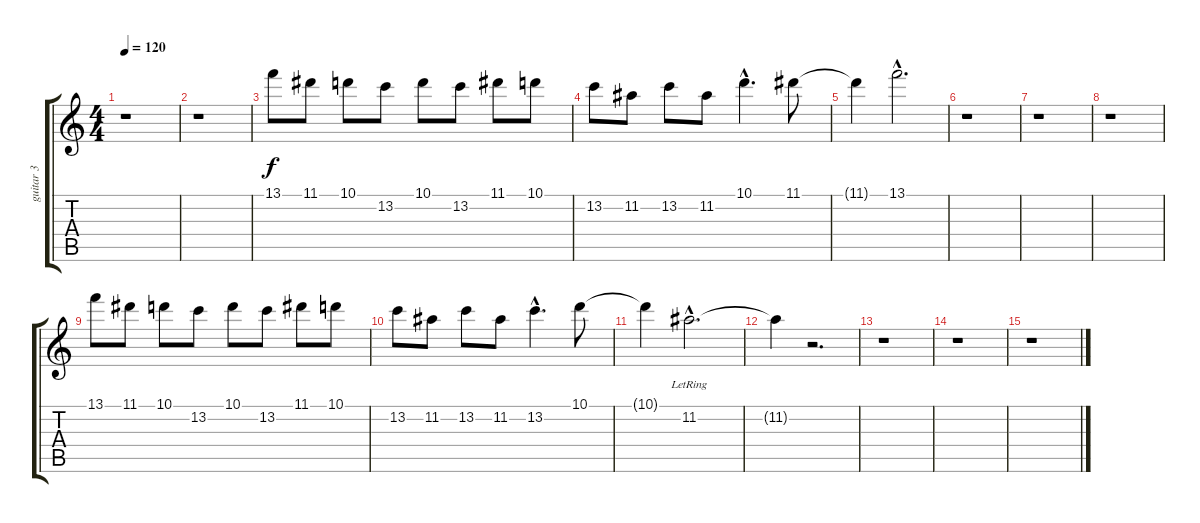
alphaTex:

\track ("guitar 3" "guitar 3") {instrument overdrivenguitar}
\staff {score tabs}
\tuning (E4 B3 G3 D3 A2 D2) {hide}
\ts (4 4)
\tempo 120
\clef g2
\ks c
r.1{dy f} |
r.1 |
13.1.8 11.1.8 10.1.8 13.2.8 10.1.8 13.2.8 11.1.8 10.1.8 |
13.2.8 11.2.8 13.2.8 11.2.8 10.1{hac}.4{d} 11.1.8 |
11.1{t}.4 13.1{hac}.2{d} |
r.1 |
r.1 |
r.1 |
13.1.8 11.1.8 10.1.8 13.2.8 10.1.8 13.2.8 11.1.8 10.1.8 |
13.2.8 11.2.8 13.2.8 11.2.8 13.2{hac}.4{d} 10.1.8 |
10.1{t}.4 11.2{hac lr}.2{d} |
11.2{t}.4 r.2{d} |
r.1 |
r.1 |
r.1
